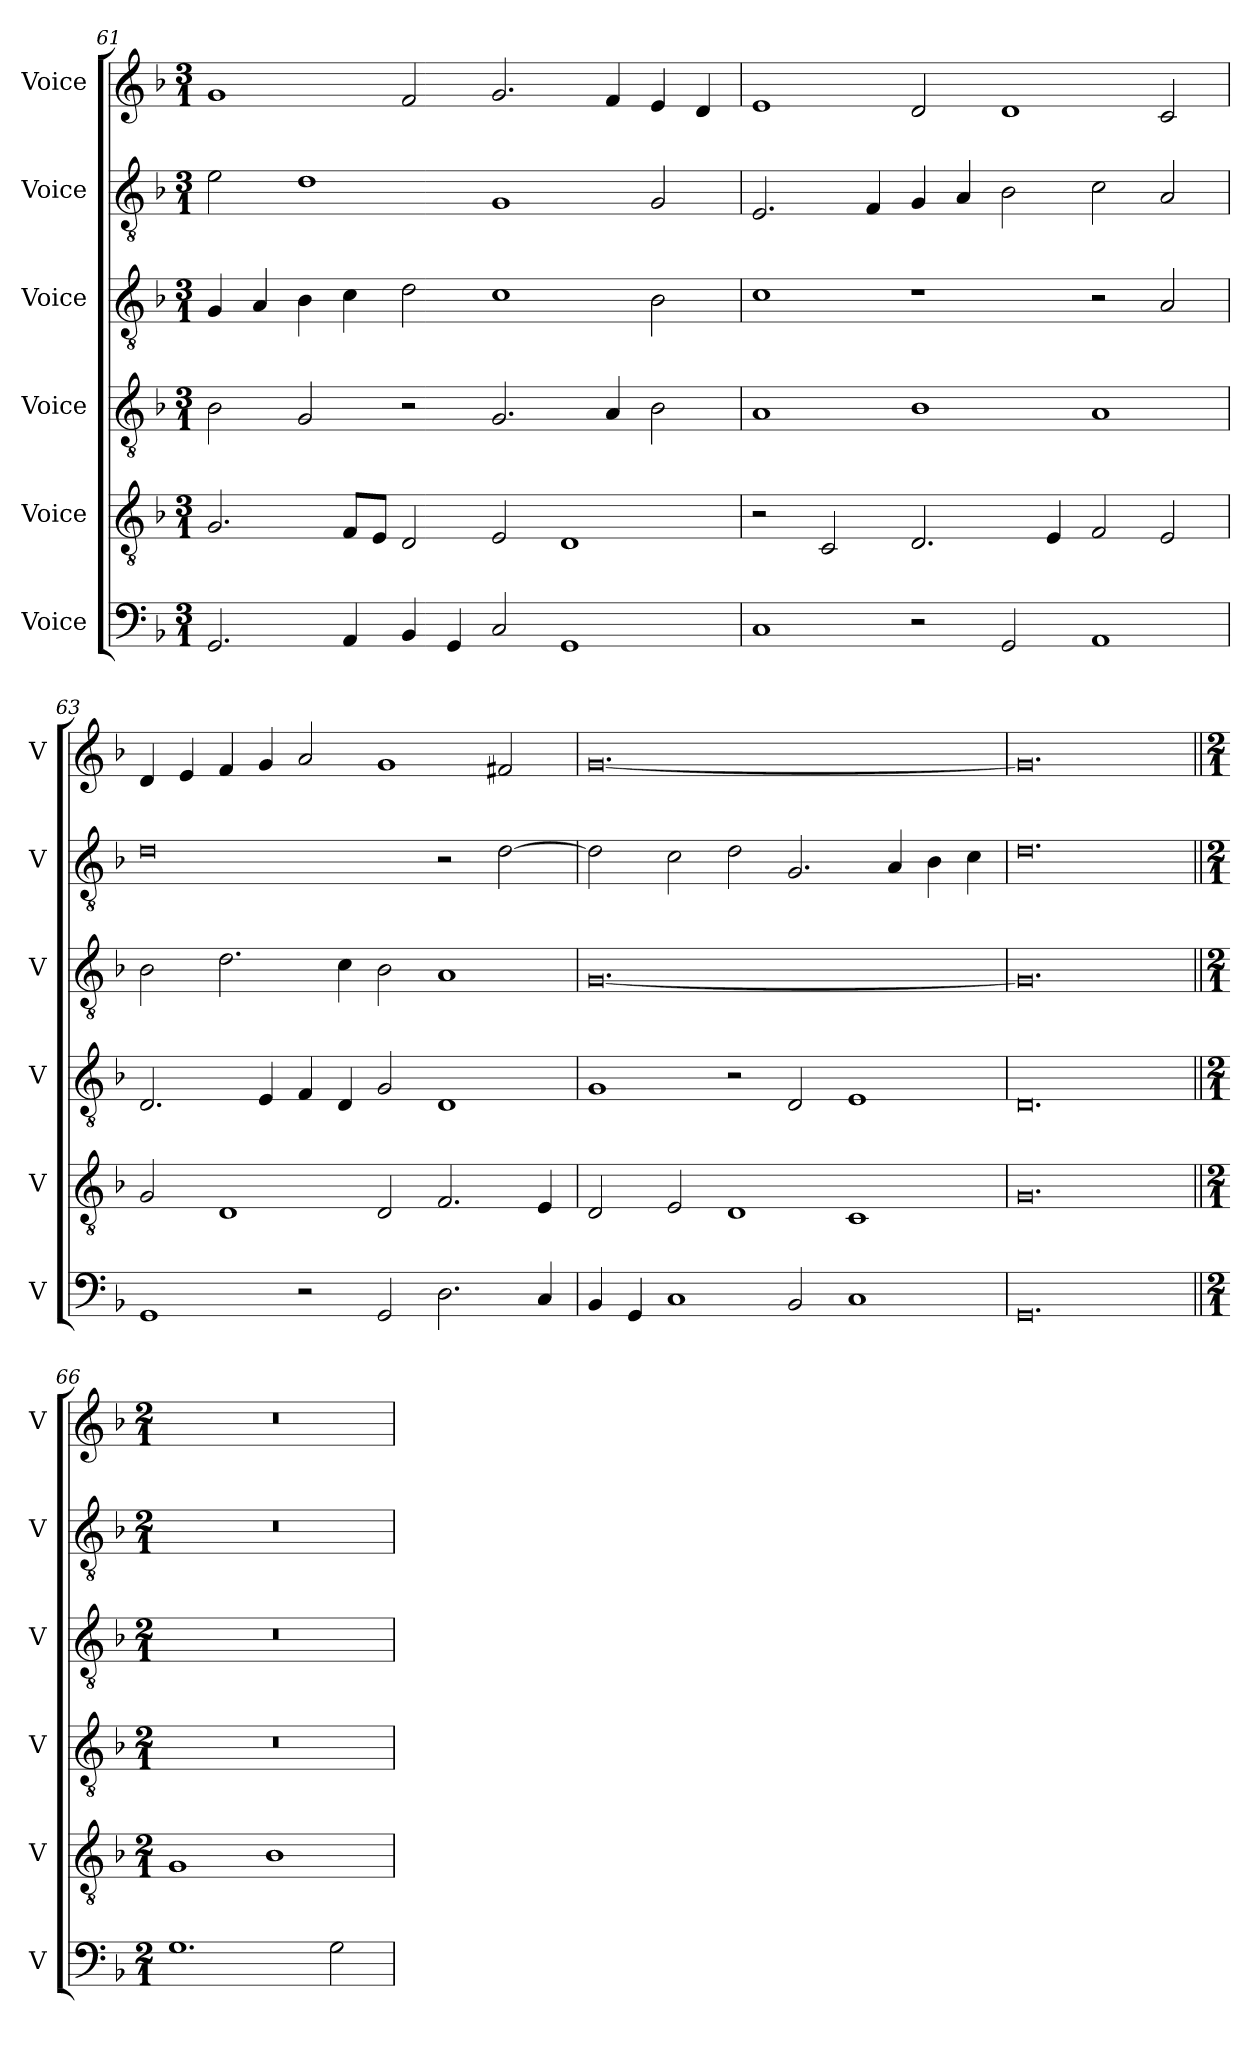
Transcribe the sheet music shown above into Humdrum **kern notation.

**kern	**kern	**kern	**kern	**kern	**kern
*part6	*part5	*part4	*part3	*part2	*part1
*staff6	*staff5	*staff4	*staff3	*staff2	*staff1
*I"Voice	*I"Voice	*I"Voice	*I"Voice	*I"Voice	*I"Voice
*I'V	*I'V	*I'V	*I'V	*I'V	*I'V
!!LO:LB:g=z
*clefF4	*clefGv2	*clefGv2	*clefGv2	*clefGv2	*clefG2
*k[b-]	*k[b-]	*k[b-]	*k[b-]	*k[b-]	*k[b-]
*M3/1	*M3/1	*M3/1	*M3/1	*M3/1	*M3/1
=61	=61	=61	=61	=61	=61
2.GG/	2.G/	2B-\	4G/	2e\	1g
.	.	.	4A/	.	.
.	.	2G/	4B-\	1d	.
4AA/	8F/L	.	4c\	.	.
.	8E/J	.	.	.	.
4BB-/	2D/	2r	2d\	.	2f/
4GG/	.	.	.	.	.
2C/	2E/	2.G/	1c	1G	2.g/
1GG	1D	.	.	.	.
.	.	4A/	.	.	4f/
.	.	2B-\	2B-\	2G/	4e/
.	.	.	.	.	4d/
=62	=62	=62	=62	=62	=62
1C	2r	1A	1c	2.E/	1e
.	2C/	.	.	.	.
.	.	.	.	4F/	.
2r	2.D/	1B-	1r	4G/	2d/
.	.	.	.	4A/	.
2GG/	.	.	.	2B-\	1d
.	4E/	.	.	.	.
1AA	2F/	1A	2r	2c\	.
.	2E/	.	2A/	2A/	2c/
!!LO:PB:g=z
=63	=63	=63	=63	=63	=63
1GG	2G/	2.D/	2B-\	0d	4d/
.	.	.	.	.	4e/
.	1D	.	2.d\	.	4f/
.	.	4E/	.	.	4g/
2r	.	4F/	.	.	2a/
.	.	4D/	4c\	.	.
2GG/	2D/	2G/	2B-\	.	1g
2.D\	2.F/	1D	1A	2r	.
.	.	.	.	[2d\	2f#X/
4C/	4E/	.	.	.	.
=64	=64	=64	=64	=64	=64
4BB-/	2D/	1G	[0.G	2d\]	[0.g
4GG/	.	.	.	.	.
1C	2E/	.	.	2c\	.
.	1D	2r	.	2d\	.
2BB-/	.	2D/	.	2.G/	.
1C	1C	1E	.	.	.
.	.	.	.	4A/	.
.	.	.	.	4B-\	.
.	.	.	.	4c\	.
!!LO:LB:g=z
=65	=65	=65	=65	=65	=65
0.GG	0.G	0.D	0.G]	0.d	0.g]
=66||	=66||	=66||	=66||	=66||	=66||
*M2/1	*M2/1	*M2/1	*M2/1	*M2/1	*M2/1
1.G	1G	0r	0r	0r	0r
.	1B-	.	.	.	.
2G\	.	.	.	.	.
=	=	=	=	=	=
*-	*-	*-	*-	*-	*-
